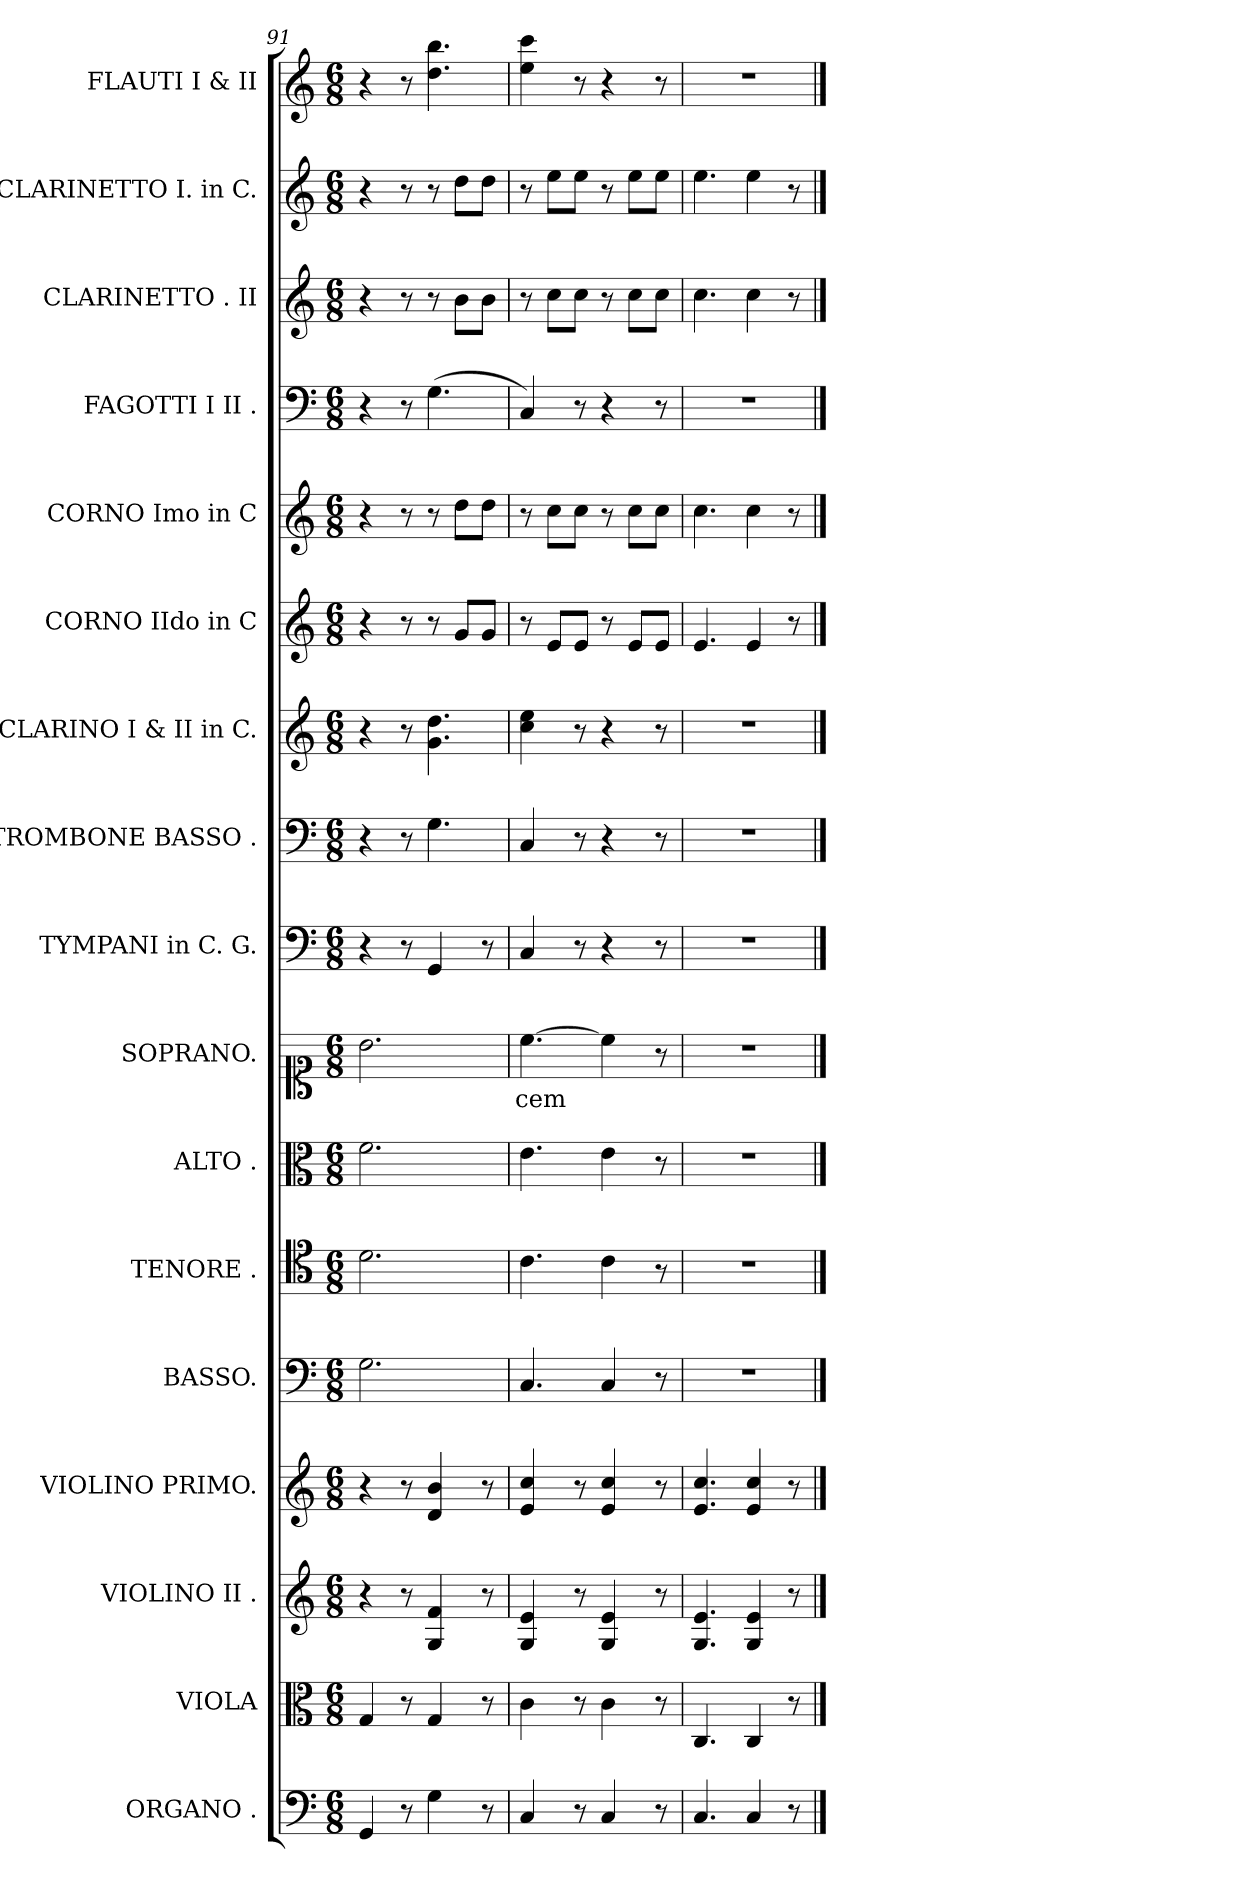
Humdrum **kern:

**kern	**kern	**kern	**kern	**kern	**kern	**kern	**kern	**text	**kern	**kern	**kern	**kern	**kern	**kern	**kern	**kern	**kern
*part17	*part16	*part15	*part14	*part13	*part12	*part11	*part10	*part10	*part9	*part8	*part7	*part6	*part5	*part4	*part3	*part2	*part1
*staff17	*staff16	*staff15	*staff14	*staff13	*staff12	*staff11	*staff10	*staff10	*staff9	*staff8	*staff7	*staff6	*staff5	*staff4	*staff3	*staff2	*staff1
*I"ORGANO .	*I"VIOLA	*I"VIOLINO II .	*I"VIOLINO PRIMO.	*I"BASSO.	*I"TENORE .	*I"ALTO .	*I"SOPRANO.	*	*I"TYMPANI in C. G.	*I"TROMBONE BASSO .	*I"CLARINO I & II in C.	*I"CORNO IIdo in C	*I"CORNO Imo in C	*I"FAGOTTI I II .	*I"CLARINETTO . II	*I"CLARINETTO I. in C.	*I"FLAUTI I & II
*I'Org	*I'Vla	*I'Vn II	*I'Vn I	*I'B	*I'T	*I'A	*I'S	*	*	*	*I'Clno II	*I'Cor II	*I'Cor I	*I'Fg	*I'Cl II	*I'Cl I	*I'Fl
*clefF4	*clefC3	*clefG2	*clefG2	*clefF4	*clefC4	*clefC3	*clefC1	*	*clefF4	*clefF4	*clefG2	*clefG2	*clefG2	*clefF4	*clefG2	*clefG2	*clefG2
*k[]	*k[]	*k[]	*k[]	*k[]	*k[]	*k[]	*k[]	*	*k[]	*k[]	*k[]	*k[]	*k[]	*k[]	*k[]	*k[]	*k[]
*C:	*C:	*C:	*C:	*C:	*C:	*C:	*C:	*	*C:	*C:	*C:	*C:	*C:	*C:	*C:	*C:	*C:
*M6/8	*M6/8	*M6/8	*M6/8	*M6/8	*M6/8	*M6/8	*M6/8	*	*M6/8	*M6/8	*M6/8	*M6/8	*M6/8	*M6/8	*M6/8	*M6/8	*M6/8
=91	=91	=91	=91	=91	=91	=91	=91	=91	=91	=91	=91	=91	=91	=91	=91	=91	=91
4GG	4G	4r	4r	2.G	2.d	2.f	2.b	.	4r	4r	4r	4r	4r	4r	4r	4r	4r
8r	8r	8r	8r	.	.	.	.	.	8r	8r	8r	8r	8r	8r	8r	8r	8r
4G	4G	4G 4f	4d 4b	.	.	.	.	.	4GG	4.G	4.g 4.dd	8r	8r	(>4.G	8r	8r	4.dd 4.bb
.	.	.	.	.	.	.	.	.	.	.	.	8gL	8ddL	.	8bL	8ddL	.
8r	8r	8r	8r	.	.	.	.	.	8r	.	.	8gJ	8ddJ	.	8bJ	8ddJ	.
=92	=92	=92	=92	=92	=92	=92	=92	=92	=92	=92	=92	=92	=92	=92	=92	=92	=92
4C	4c	4G 4e	4e 4cc	4.C	4.c	4.e	[4.cc	-cem	4C	4C	4cc 4ee	8r	8r	4C)	8r	8r	4ee 4ccc
.	.	.	.	.	.	.	.	.	.	.	.	8eL	8ccL	.	8ccL	8eeL	.
8r	8r	8r	8r	.	.	.	.	.	8r	8r	8r	8eJ	8ccJ	8r	8ccJ	8eeJ	8r
4C	4c	4G 4e	4e 4cc	4C	4c	4e	4cc]	.	4r	4r	4r	8r	8r	4r	8r	8r	4r
.	.	.	.	.	.	.	.	.	.	.	.	8eL	8ccL	.	8ccL	8eeL	.
8r	8r	8r	8r	8r	8r	8r	8r	.	8r	8r	8r	8eJ	8ccJ	8r	8ccJ	8eeJ	8r
=93	=93	=93	=93	=93	=93	=93	=93	=93	=93	=93	=93	=93	=93	=93	=93	=93	=93
4.C	4.C/	4.G 4.e	4.e 4.cc	2.r	2.r	2.r	2.r	.	2.r	2.r	2.r	4.e	4.cc	2.r	4.cc	4.ee	2.r
4C	4C	4G 4e	4e 4cc	.	.	.	.	.	.	.	.	4e	4cc	.	4cc	4ee	.
8r	8r	8r	8r	.	.	.	.	.	.	.	.	8r	8r	.	8r	8r	.
==	==	==	==	==	==	==	==	==	==	==	==	==	==	==	==	==	==
*-	*-	*-	*-	*-	*-	*-	*-	*-	*-	*-	*-	*-	*-	*-	*-	*-	*-
